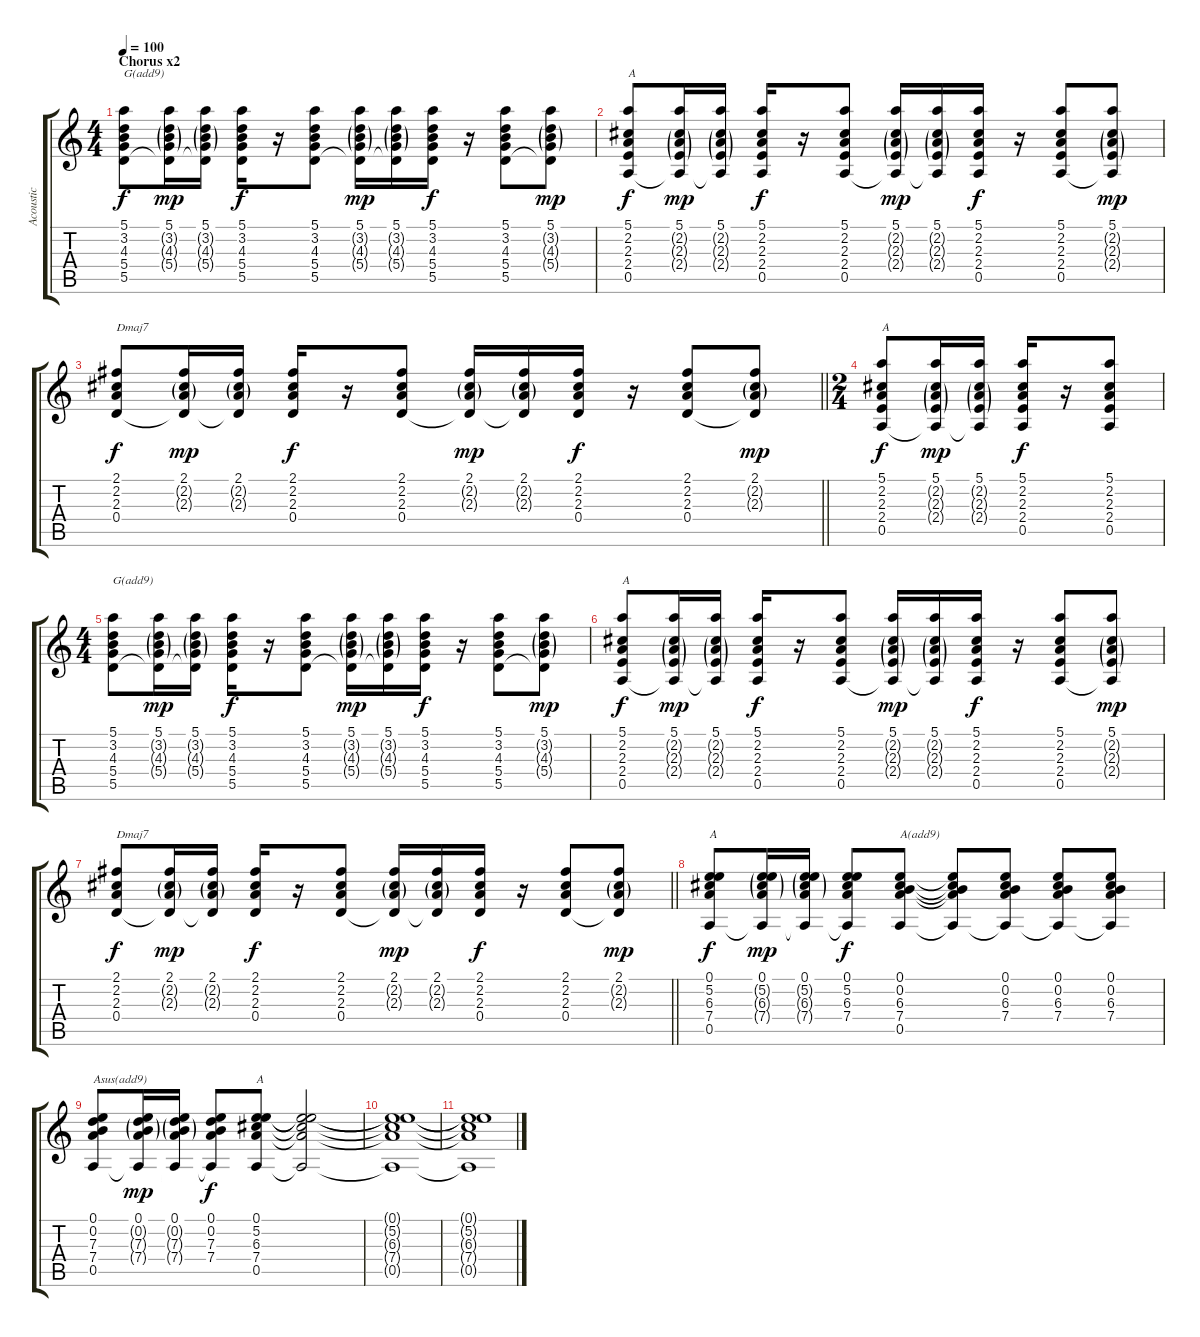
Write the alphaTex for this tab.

\track ("Acoustic" "Acoustic") {instrument acousticguitarsteel}
\staff {score tabs}
\tuning (E4 B3 G3 D3 A2 E2) {hide}
\ts (4 4)
\section ("" "Chorus x2")
\tempo 100
\clef g2
\ks c
(5.1 3.2 4.3 5.4 5.5).8{txt "G(add9)" dy f} (5.1 3.2{g} 4.3{g} 5.4{g} 5.5{t}).16{dy mp} (5.1 3.2{g} 4.3{g} 5.4{g} 5.5{t}).16 (5.1 3.2 4.3 5.4 5.5).16{dy f} r.16 (5.1 3.2 4.3 5.4 5.5).8 (5.1 3.2{g} 4.3{g} 5.4{g} 5.5{t}).16{dy mp} (5.1 3.2{g} 4.3{g} 5.4{g} 5.5{t}).16 (5.1 3.2 4.3 5.4 5.5).16{dy f} r.16 (5.1 3.2 4.3 5.4 5.5).8 (5.1 3.2{g} 4.3{g} 5.4{g} 5.5{t}).8{dy mp} |
(5.1 2.2 2.3 2.4 0.5).8{txt "A" dy f} (5.1 2.2{g} 2.3{g} 2.4{g} 0.5{t}).16{dy mp} (5.1 2.2{g} 2.3{g} 2.4{g} 0.5{t}).16 (5.1 2.2 2.3 2.4 0.5).16{dy f} r.16 (5.1 2.2 2.3 2.4 0.5).8 (5.1 2.2{g} 2.3{g} 2.4{g} 0.5{t}).16{dy mp} (5.1 2.2{g} 2.3{g} 2.4{g} 0.5{t}).16 (5.1 2.2 2.3 2.4 0.5).16{dy f} r.16 (5.1 2.2 2.3 2.4 0.5).8 (5.1 2.2{g} 2.3{g} 2.4{g} 0.5{t}).8{dy mp} |
\barLineRight lightlight
(2.1 2.2 2.3 0.4).8{txt "Dmaj7" dy f} (2.1 2.2{g} 2.3{g} 0.4{t}).16{dy mp} (2.1 2.2{g} 2.3{g} 0.4{t}).16 (2.1 2.2 2.3 0.4).16{dy f} r.16 (2.1 2.2 2.3 0.4).8 (2.1 2.2{g} 2.3{g} 0.4{t}).16{dy mp} (2.1 2.2{g} 2.3{g} 0.4{t}).16 (2.1 2.2 2.3 0.4).16{dy f} r.16 (2.1 2.2 2.3 0.4).8 (2.1 2.2{g} 2.3{g} 0.4{t}).8{dy mp} |
\ts (2 4)
(5.1 2.2 2.3 2.4 0.5).8{txt "A" dy f} (5.1 2.2{g} 2.3{g} 2.4{g} 0.5{t}).16{dy mp} (5.1 2.2{g} 2.3{g} 2.4{g} 0.5{t}).16 (5.1 2.2 2.3 2.4 0.5).16{dy f} r.16 (5.1 2.2 2.3 2.4 0.5).8 |
\ts (4 4)
(5.1 3.2 4.3 5.4 5.5).8{txt "G(add9)"} (5.1 3.2{g} 4.3{g} 5.4{g} 5.5{t}).16{dy mp} (5.1 3.2{g} 4.3{g} 5.4{g} 5.5{t}).16 (5.1 3.2 4.3 5.4 5.5).16{dy f} r.16 (5.1 3.2 4.3 5.4 5.5).8 (5.1 3.2{g} 4.3{g} 5.4{g} 5.5{t}).16{dy mp} (5.1 3.2{g} 4.3{g} 5.4{g} 5.5{t}).16 (5.1 3.2 4.3 5.4 5.5).16{dy f} r.16 (5.1 3.2 4.3 5.4 5.5).8 (5.1 3.2{g} 4.3{g} 5.4{g} 5.5{t}).8{dy mp} |
(5.1 2.2 2.3 2.4 0.5).8{txt "A" dy f} (5.1 2.2{g} 2.3{g} 2.4{g} 0.5{t}).16{dy mp} (5.1 2.2{g} 2.3{g} 2.4{g} 0.5{t}).16 (5.1 2.2 2.3 2.4 0.5).16{dy f} r.16 (5.1 2.2 2.3 2.4 0.5).8 (5.1 2.2{g} 2.3{g} 2.4{g} 0.5{t}).16{dy mp} (5.1 2.2{g} 2.3{g} 2.4{g} 0.5{t}).16 (5.1 2.2 2.3 2.4 0.5).16{dy f} r.16 (5.1 2.2 2.3 2.4 0.5).8 (5.1 2.2{g} 2.3{g} 2.4{g} 0.5{t}).8{dy mp} |
\barLineRight lightlight
(2.1 2.2 2.3 0.4).8{txt "Dmaj7" dy f} (2.1 2.2{g} 2.3{g} 0.4{t}).16{dy mp} (2.1 2.2{g} 2.3{g} 0.4{t}).16 (2.1 2.2 2.3 0.4).16{dy f} r.16 (2.1 2.2 2.3 0.4).8 (2.1 2.2{g} 2.3{g} 0.4{t}).16{dy mp} (2.1 2.2{g} 2.3{g} 0.4{t}).16 (2.1 2.2 2.3 0.4).16{dy f} r.16 (2.1 2.2 2.3 0.4).8 (2.1 2.2{g} 2.3{g} 0.4{t}).8{dy mp} |
(0.1 5.2 6.3 7.4 0.5).8{txt "A" dy f} (0.1 5.2{g} 6.3{g} 7.4{g} 0.5{t}).16{dy mp} (0.1 5.2{g} 6.3{g} 7.4{g} 0.5{t}).16 (0.1 5.2 6.3 7.4 0.5{t}).8{dy f} (0.1 0.2 6.3 7.4 0.5).8{txt "A(add9)"} (0.1{t} 0.2{t} 6.3{t} 7.4{t} 0.5{t}).8 (0.1 0.2 6.3 7.4 0.5{t}).8 (0.1 0.2 6.3 7.4 0.5{t}).8 (0.1 0.2 6.3 7.4 0.5{t}).8 |
(0.1 0.2 7.3 7.4 0.5).8{txt "Asus(add9)"} (0.1 0.2{g} 7.3{g} 7.4{g} 0.5{t}).16{dy mp} (0.1 0.2{g} 7.3{g} 7.4{g} 0.5{t}).16 (0.1 0.2 7.3 7.4 0.5{t}).8{dy f} (0.1 5.2 6.3 7.4 0.5).8{txt "A"} (0.1{t} 5.2{t} 6.3{t} 7.4{t} 0.5{t}).2 |
(0.1{t} 5.2{t} 6.3{t} 7.4{t} 0.5{t}).1 |
(0.1{t} 5.2{t} 6.3{t} 7.4{t} 0.5{t}).1
